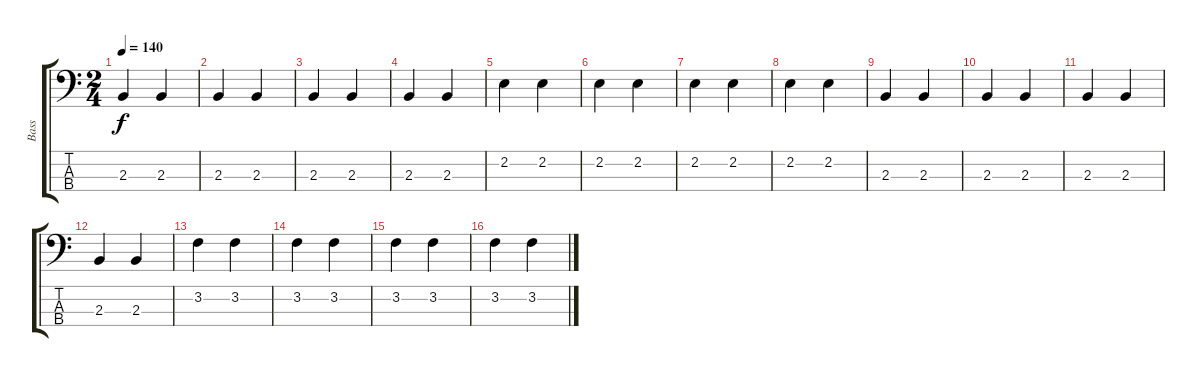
\track ("Bass" "Bass") {instrument slapbass2}
\staff {score tabs}
\tuning (G2 D2 A1 E1) {hide}
\ts (2 4)
\tempo 140
\clef f4
\ks c
2.3.4{dy f} 2.3.4 |
2.3.4 2.3.4 |
2.3.4 2.3.4 |
2.3.4 2.3.4 |
2.2.4 2.2.4 |
2.2.4 2.2.4 |
2.2.4 2.2.4 |
2.2.4 2.2.4 |
2.3.4 2.3.4 |
2.3.4 2.3.4 |
2.3.4 2.3.4 |
2.3.4 2.3.4 |
3.2.4 3.2.4 |
3.2.4 3.2.4 |
3.2.4 3.2.4 |
3.2.4 3.2.4
